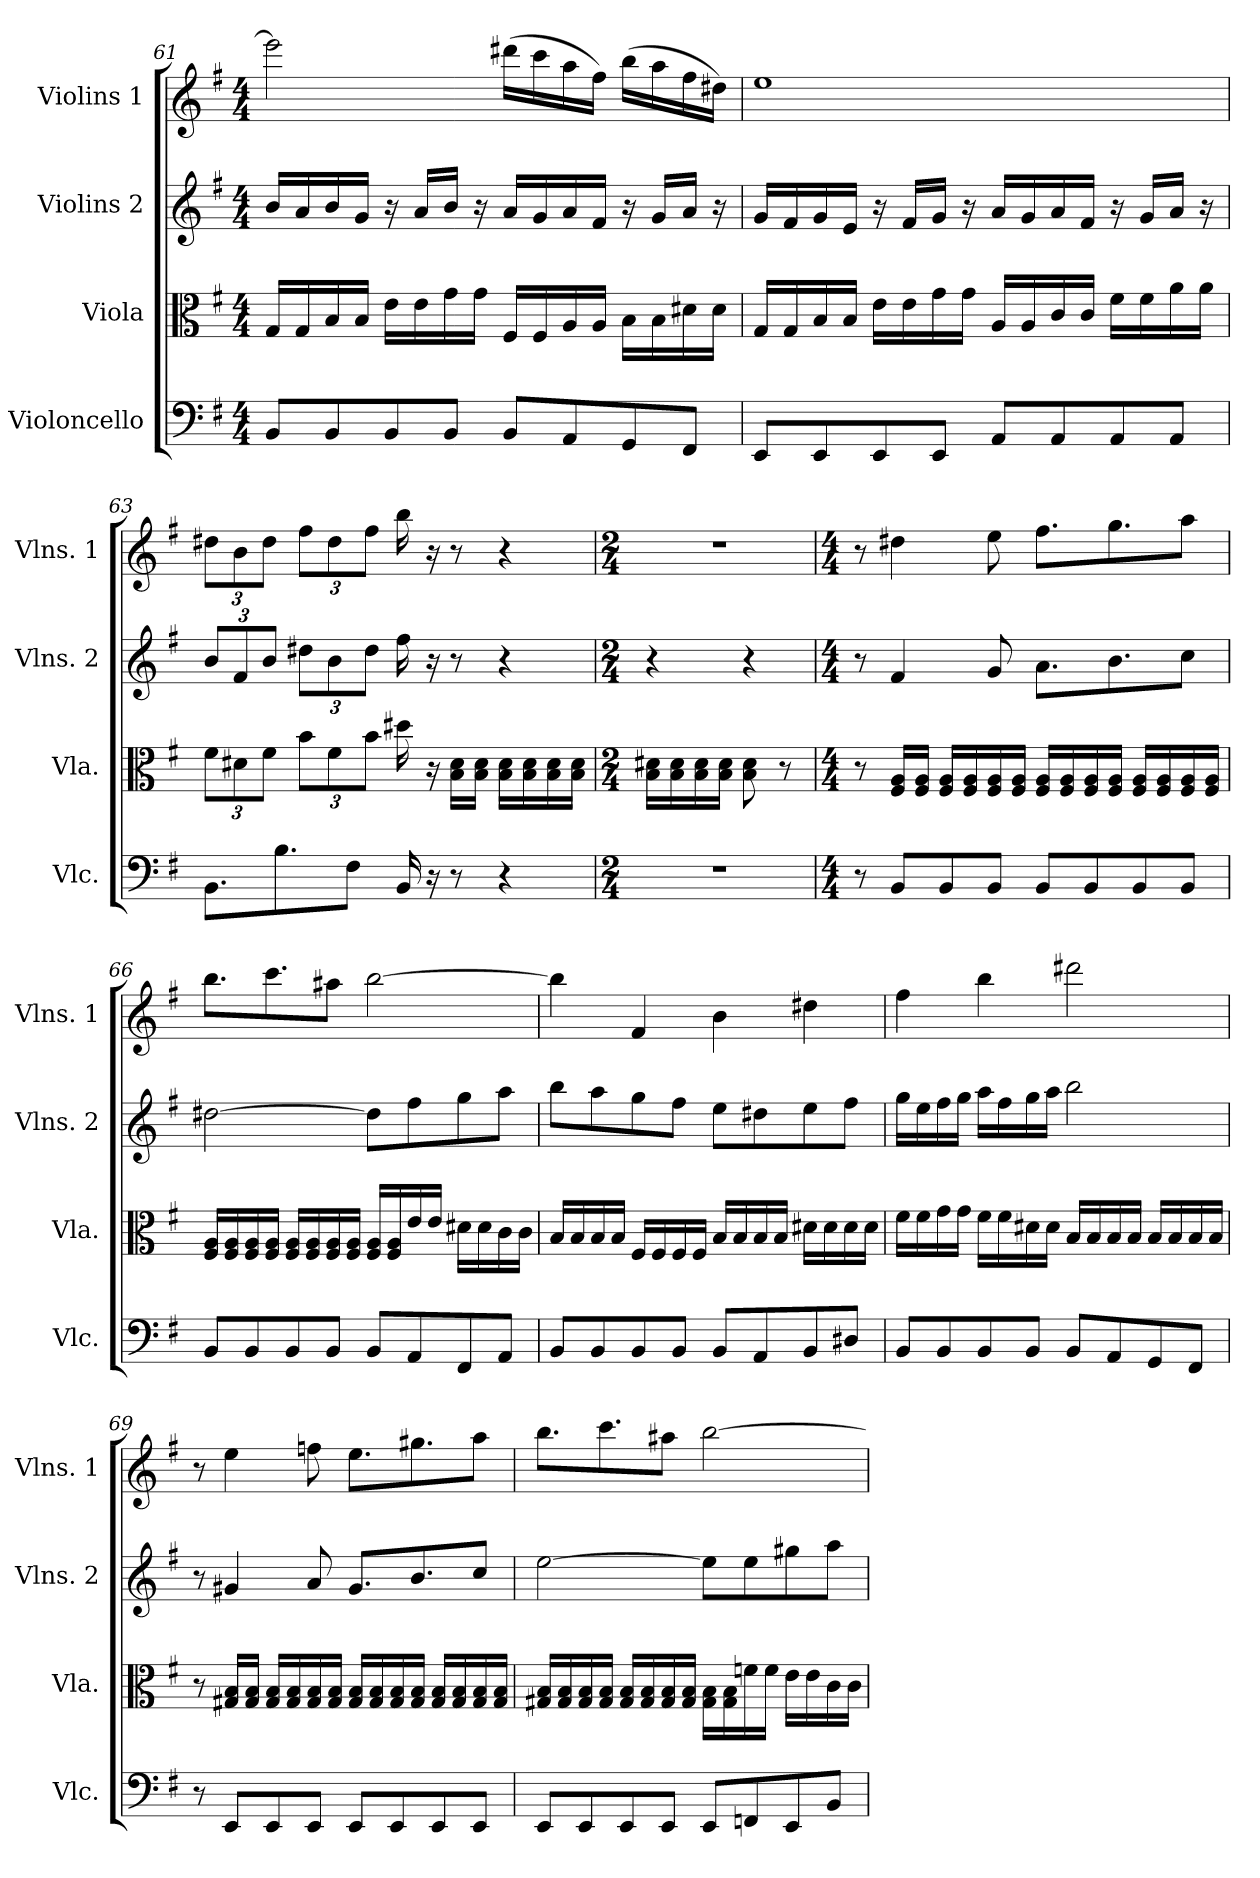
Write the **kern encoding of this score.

**kern	**kern	**kern	**kern
*part4	*part3	*part2	*part1
*staff4	*staff3	*staff2	*staff1
*I"Violoncello	*I"Viola	*I"Violins 2	*I"Violins 1
*I'Vlc.	*I'Vla.	*I'Vlns. 2	*I'Vlns. 1
!!LO:LB:g=z
*clefF4	*clefC3	*clefG2	*clefG2
*k[f#]	*k[f#]	*k[f#]	*k[f#]
*M4/4	*M4/4	*M4/4	*M4/4
=61	=61	=61	=61
8BB/L	16G/LL	16b/LL	2eee\]
.	16G/	16a/	.
8BB/	16B/	16b/	.
.	16B/JJ	16g/JJ	.
8BB/	16e\LL	16r	.
.	16e\	16a/LL	.
8BB/J	16g\	16b/JJ	.
.	16g\JJ	16r	.
8BB/L	16F#/LL	16a/LL	(16ddd#X\LL
.	16F#/	16g/	16ccc\
8AA/	16A/	16a/	16aa\
.	16A/JJ	16f#/JJ	16ff#\JJ)
8GG/	16B\LL	16r	(16bb\LL
.	16B\	16g/LL	16aa\
8FF#/J	16d#X\	16a/JJ	16ff#\
.	16d#\JJ	16r	16dd#X\JJ)
=62	=62	=62	=62
8EE/L	16G/LL	16g/LL	1ee
.	16G/	16f#/	.
8EE/	16B/	16g/	.
.	16B/JJ	16e/JJ	.
8EE/	16e\LL	16r	.
.	16e\	16f#/LL	.
8EE/J	16g\	16g/JJ	.
.	16g\JJ	16r	.
8AA/L	16A/LL	16a/LL	.
.	16A/	16g/	.
8AA/	16c/	16a/	.
.	16c/JJ	16f#/JJ	.
8AA/	16f#\LL	16r	.
.	16f#\	16g/LL	.
8AA/J	16a\	16a/JJ	.
.	16a\JJ	16r	.
!!LO:LB:g=z
=63	=63	=63	=63
*	*Xbrackettup	*Xbrackettup	*Xbrackettup
8.BB\L	12f#\L	12b/L	12dd#X\L
.	12d#X\	12f#/	12b\
.	12f#\J	12b/J	12dd#\J
8.B\	.	.	.
.	12b\L	12dd#X\L	12ff#\L
.	12f#\	12b\	12dd#\
8F#\J	.	.	.
.	12b\J	12dd#\J	12ff#\J
16BB/	16dd#X\	16ff#\	16bb\
16r	16r	16r	16r
8r	16B\ 16d#\LL	8r	8r
.	16B\ 16d#\JJ	.	.
4r	16B\ 16d#\LL	4r	4r
.	16B\ 16d#\	.	.
.	16B\ 16d#\	.	.
.	16B\ 16d#\JJ	.	.
=64	=64	=64	=64
*M2/4	*M2/4	*M2/4	*M2/4
2r	16B\ 16d#X\LL	4r	2r
.	16B\ 16d#\	.	.
.	16B\ 16d#\	.	.
.	16B\ 16d#\JJ	.	.
.	8B\ 8d#\	4r	.
.	8r	.	.
=65	=65	=65	=65
*M4/4	*M4/4	*M4/4	*M4/4
8r	8r	8r	8r
8BB/L	16F#/ 16A/LL	4f#/	4dd#X\
.	16F#/ 16A/JJ	.	.
8BB/	16F#/ 16A/LL	.	.
.	16F#/ 16A/	.	.
8BB/J	16F#/ 16A/	8g/	8ee\
.	16F#/ 16A/JJ	.	.
8BB/L	16F#/ 16A/LL	8.a\L	8.ff#\L
.	16F#/ 16A/	.	.
8BB/	16F#/ 16A/	.	.
.	16F#/ 16A/JJ	8.b\	8.gg\
8BB/	16F#/ 16A/LL	.	.
.	16F#/ 16A/	.	.
8BB/J	16F#/ 16A/	8cc\J	8aa\J
.	16F#/ 16A/JJ	.	.
!!LO:PB:g=z
=66	=66	=66	=66
8BB/L	16F#/ 16A/LL	[2dd#X\	8.bb\L
.	16F#/ 16A/	.	.
8BB/	16F#/ 16A/	.	.
.	16F#/ 16A/JJ	.	8.ccc\
8BB/	16F#/ 16A/LL	.	.
.	16F#/ 16A/	.	.
8BB/J	16F#/ 16A/	.	8aa#X\J
.	16F#/ 16A/JJ	.	.
8BB/L	16F#/ 16A/LL	8dd#\L]	[2bb\
.	16F#/ 16A/	.	.
8AA/	16e/	8ff#\	.
.	16e/JJ	.	.
8FF#/	16d#X\LL	8gg\	.
.	16d#\	.	.
8AA/J	16c\	8aa\J	.
.	16c\JJ	.	.
=67	=67	=67	=67
8BB/L	16B/LL	8bb\L	4bb\]
.	16B/	.	.
8BB/	16B/	8aa\	.
.	16B/JJ	.	.
8BB/	16F#/LL	8gg\	4f#/
.	16F#/	.	.
8BB/J	16F#/	8ff#\J	.
.	16F#/JJ	.	.
8BB/L	16B/LL	8ee\L	4b\
.	16B/	.	.
8AA/	16B/	8dd#X\	.
.	16B/JJ	.	.
8BB/	16d#X\LL	8ee\	4dd#X\
.	16d#\	.	.
8D#X/J	16d#\	8ff#\J	.
.	16d#\JJ	.	.
!!LO:LB:g=z
=68	=68	=68	=68
8BB/L	16f#\LL	16gg\LL	4ff#\
.	16f#\	16ee\	.
8BB/	16g\	16ff#\	.
.	16g\JJ	16gg\JJ	.
8BB/	16f#\LL	16aa\LL	4bb\
.	16f#\	16ff#\	.
8BB/J	16d#X\	16gg\	.
.	16d#\JJ	16aa\JJ	.
8BB/L	16B/LL	2bb\	2ddd#X\
.	16B/	.	.
8AA/	16B/	.	.
.	16B/JJ	.	.
8GG/	16B/LL	.	.
.	16B/	.	.
8FF#/J	16B/	.	.
.	16B/JJ	.	.
=69	=69	=69	=69
8r	8r	8r	8r
8EE/L	16G#X/ 16B/LL	4g#X/	4ee\
.	16G#/ 16B/JJ	.	.
8EE/	16G#/ 16B/LL	.	.
.	16G#/ 16B/	.	.
8EE/J	16G#/ 16B/	8a/	8ffn\
.	16G#/ 16B/JJ	.	.
8EE/L	16G#/ 16B/LL	8.g#/L	8.ee\L
.	16G#/ 16B/	.	.
8EE/	16G#/ 16B/	.	.
.	16G#/ 16B/JJ	8.b/	8.gg#X\
8EE/	16G#/ 16B/LL	.	.
.	16G#/ 16B/	.	.
8EE/J	16G#/ 16B/	8cc/J	8aa\J
.	16G#/ 16B/JJ	.	.
!!LO:LB:g=z
=70	=70	=70	=70
8EE/L	16G#X/ 16B/LL	[2ee\	8.bb\L
.	16G#/ 16B/	.	.
8EE/	16G#/ 16B/	.	.
.	16G#/ 16B/JJ	.	8.ccc\
8EE/	16G#/ 16B/LL	.	.
.	16G#/ 16B/	.	.
8EE/J	16G#/ 16B/	.	8aa#X\J
.	16G#/ 16B/JJ	.	.
8EE/L	16G#\ 16B\LL	8ee\L]	[2bb\
.	16G#\ 16B\	.	.
8FFn/	16fn\	8ee\	.
.	16f\JJ	.	.
8EE/	16e\LL	8gg#X\	.
.	16e\	.	.
8BB/J	16c\	8aa\J	.
.	16c\JJ	.	.
=	=	=	=
*-	*-	*-	*-
